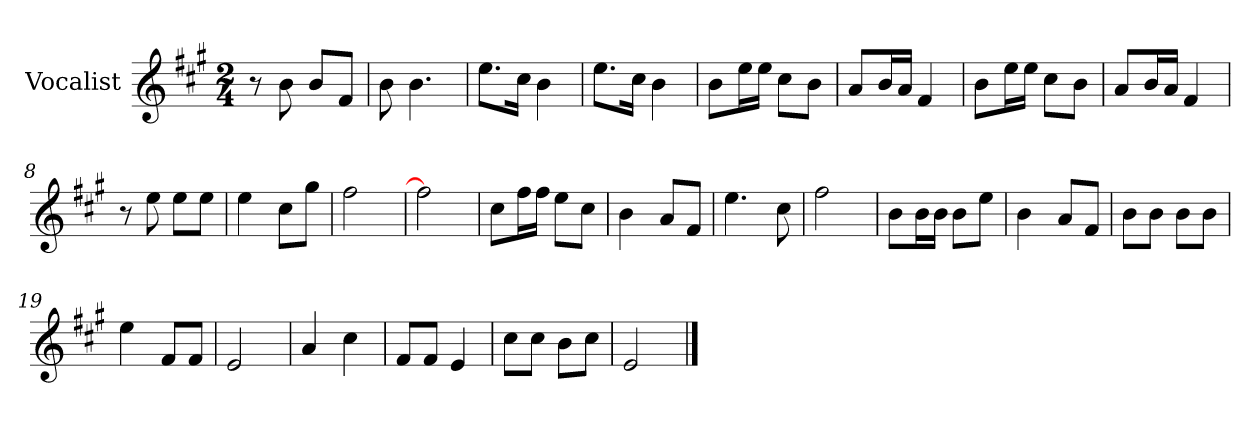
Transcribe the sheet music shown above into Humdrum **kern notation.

**kern
*part1
*staff1
*I"Vocalist
*k[f#c#g#]
*A:
*M2/4
=
8r
8b
8bL
8f#J
=1
8b
4.b
=2
8.eeL
16cc#Jk
4b
=3
8.eeL
16cc#Jk
4b
=4
8bL
16eeL
16eeJJ
8cc#L
8bJ
=5
8aL
16bL
16aJJ
4f#
=6
8bL
16eeL
16eeJJ
8cc#L
8bJ
=7
8aL
16bL
16aJJ
4f#
=8
8r
8ee
8eeL
8eeJ
=9
4ee
8cc#L
8gg#J
=10
2ff#
=11
2ff#]
=12
8cc#L
16ff#L
16ff#JJ
8eeL
8cc#J
=13
4b
8aL
8f#J
=14
4.ee
8cc#
=15
2ff#
=16
8bL
16bL
16bJJ
8bL
8eeJ
=17
4b
8aL
8f#J
=18
8bL
8bJ
8bL
8bJ
=19
4ee
8f#L
8f#J
=20
2e
=21
4a
4cc#
=22
8f#L
8f#J
4e
=23
8cc#L
8cc#J
8bL
8cc#J
=24
2e
==
*-
